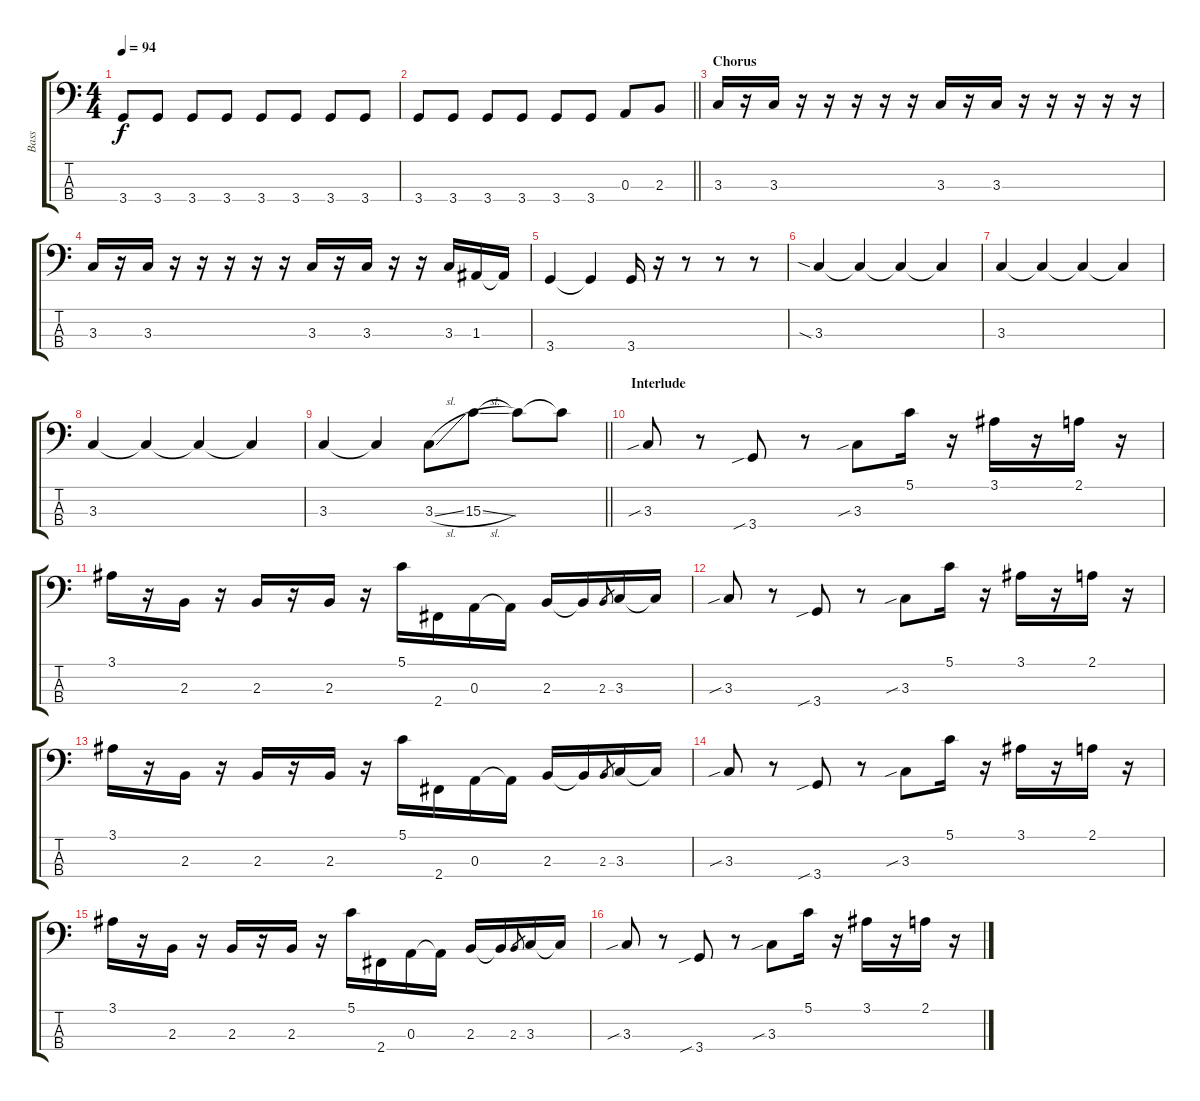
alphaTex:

\track ("Bass" "Bass") {instrument electricbassfinger}
\staff {score tabs}
\tuning (G2 D2 A1 E1) {hide}
\ts (4 4)
\tempo 94
\clef f4
\ks c
3.4.8{dy f} 3.4.8 3.4.8 3.4.8 3.4.8 3.4.8 3.4.8 3.4.8 |
\barLineRight lightlight
3.4.8 3.4.8 3.4.8 3.4.8 3.4.8 3.4.8 0.3.8 2.3.8 |
\section ("" "Chorus")
3.3.16 r.16 3.3.16 r.16 r.16 r.16 r.16 r.16 3.3.16 r.16 3.3.16 r.16 r.16 r.16 r.16 r.16 |
3.3.16 r.16 3.3.16 r.16 r.16 r.16 r.16 r.16 3.3.16 r.16 3.3.16 r.16 r.16 3.3.16 1.3.16 1.3{t}.16 |
3.4.4 3.4{t}.4 3.4.16 r.16 r.8 r.8 r.8 |
3.3{sia}.4 3.3{t}.4 3.3{t}.4 3.3{t}.4 |
3.3.4 3.3{t}.4 3.3{t}.4 3.3{t}.4 |
3.3.4 3.3{t}.4 3.3{t}.4 3.3{t}.4 |
\barLineRight lightlight
3.3.4 3.3{t}.4 3.3{sl}.8 15.3{sl}.8 15.3{t}.8 15.3{t}.8 |
\section ("" "Interlude")
3.3{sib}.8 r.8 3.4{sib}.8 r.8 3.3{sib}.8 5.1.16 r.16 3.1.16 r.16 2.1.16 r.16 |
3.1.16 r.16 2.3.16 r.16 2.3.16 r.16 2.3.16 r.16 5.1.16 2.4.16 0.3.16 0.3{t}.16 2.3.16 2.3{t}.16 2.3.8{gr} 3.3.16 3.3{t}.16 |
3.3{sib}.8 r.8 3.4{sib}.8 r.8 3.3{sib}.8 5.1.16 r.16 3.1.16 r.16 2.1.16 r.16 |
3.1.16 r.16 2.3.16 r.16 2.3.16 r.16 2.3.16 r.16 5.1.16 2.4.16 0.3.16 0.3{t}.16 2.3.16 2.3{t}.16 2.3.8{gr} 3.3.16 3.3{t}.16 |
3.3{sib}.8 r.8 3.4{sib}.8 r.8 3.3{sib}.8 5.1.16 r.16 3.1.16 r.16 2.1.16 r.16 |
3.1.16 r.16 2.3.16 r.16 2.3.16 r.16 2.3.16 r.16 5.1.16 2.4.16 0.3.16 0.3{t}.16 2.3.16 2.3{t}.16 2.3.8{gr} 3.3.16 3.3{t}.16 |
3.3{sib}.8 r.8 3.4{sib}.8 r.8 3.3{sib}.8 5.1.16 r.16 3.1.16 r.16 2.1.16 r.16
